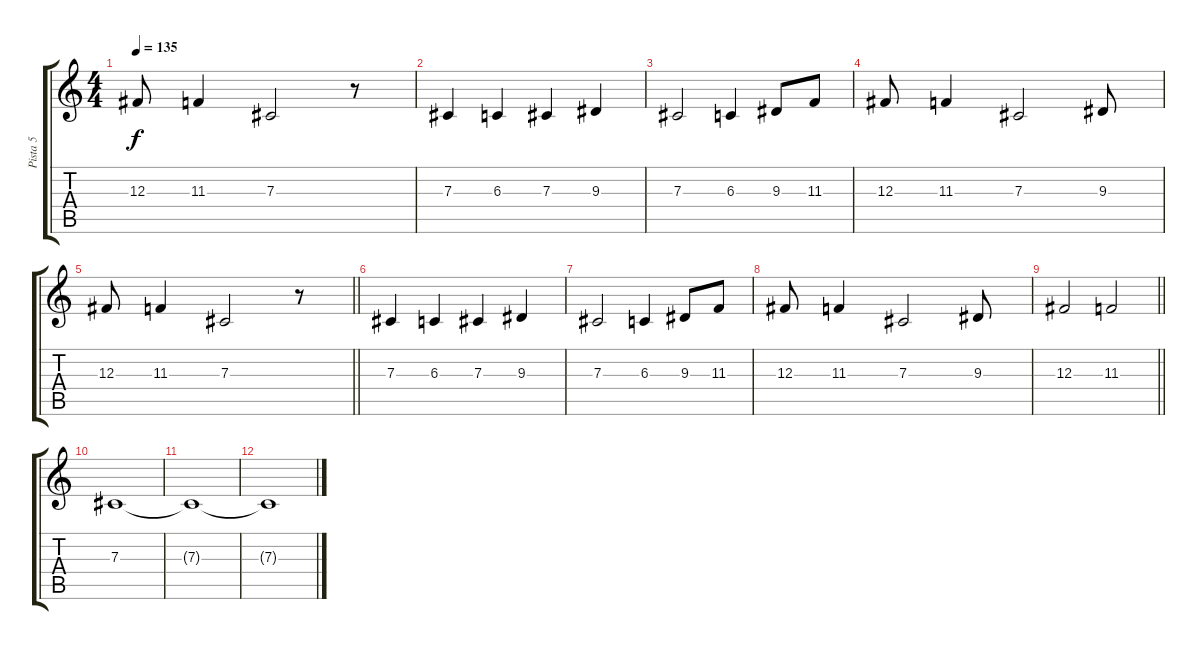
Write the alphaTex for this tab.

\track ("Pista 5" "Pista 5") {instrument synthvoice}
\staff {score tabs}
\tuning (Eb4 Bb3 Gb3 Db3 Ab2 Eb2) {hide}
\ts (4 4)
\tempo 135
\clef g2
\ks c
12.3.8{dy f} 11.3.4 7.3.2 r.8 |
7.3.4 6.3.4 7.3.4 9.3.4 |
7.3.2 6.3.4 9.3.8 11.3.8 |
12.3.8 11.3.4 7.3.2 9.3.8 |
\barLineRight lightlight
12.3.8 11.3.4 7.3.2 r.8 |
7.3.4 6.3.4 7.3.4 9.3.4 |
7.3.2 6.3.4 9.3.8 11.3.8 |
12.3.8 11.3.4 7.3.2 9.3.8 |
\barLineRight lightlight
12.3.2 11.3.2 |
7.3.1{volume 0} |
7.3{t}.1 |
7.3{t}.1
